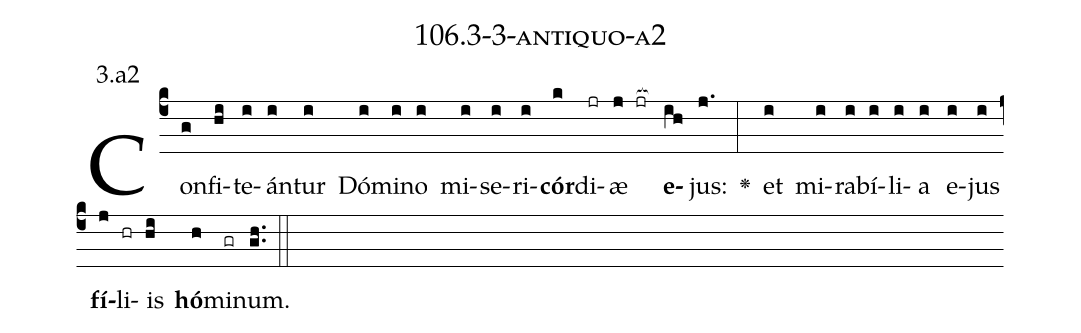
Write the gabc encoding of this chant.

name: 106.3-3-antiquo-a2;
annotation: 3.a2;
%%
(c4)Con(g)fi(hi)te(i)án(i)tur(i) Dó(i)mi(i)no(i) mi(i)se(i)ri(i)<b>cór</b>(k)di(jr)æ(j jr[ocb:1{]) <b>e</b>(ih[ocb:0}])jus:(j.) <v>\greheightstar</v>(:) et(i) mi(i)ra(i)bí(i)li(i)a(i) e(i)jus(i) <b>fí</b>(j)li(hr)is(hi) <b>hó</b>(h)mi(gr)num.(gh..) (::)


%E(i) u(i) o(j) u(hi) a(h) e.(gh..) (::)
